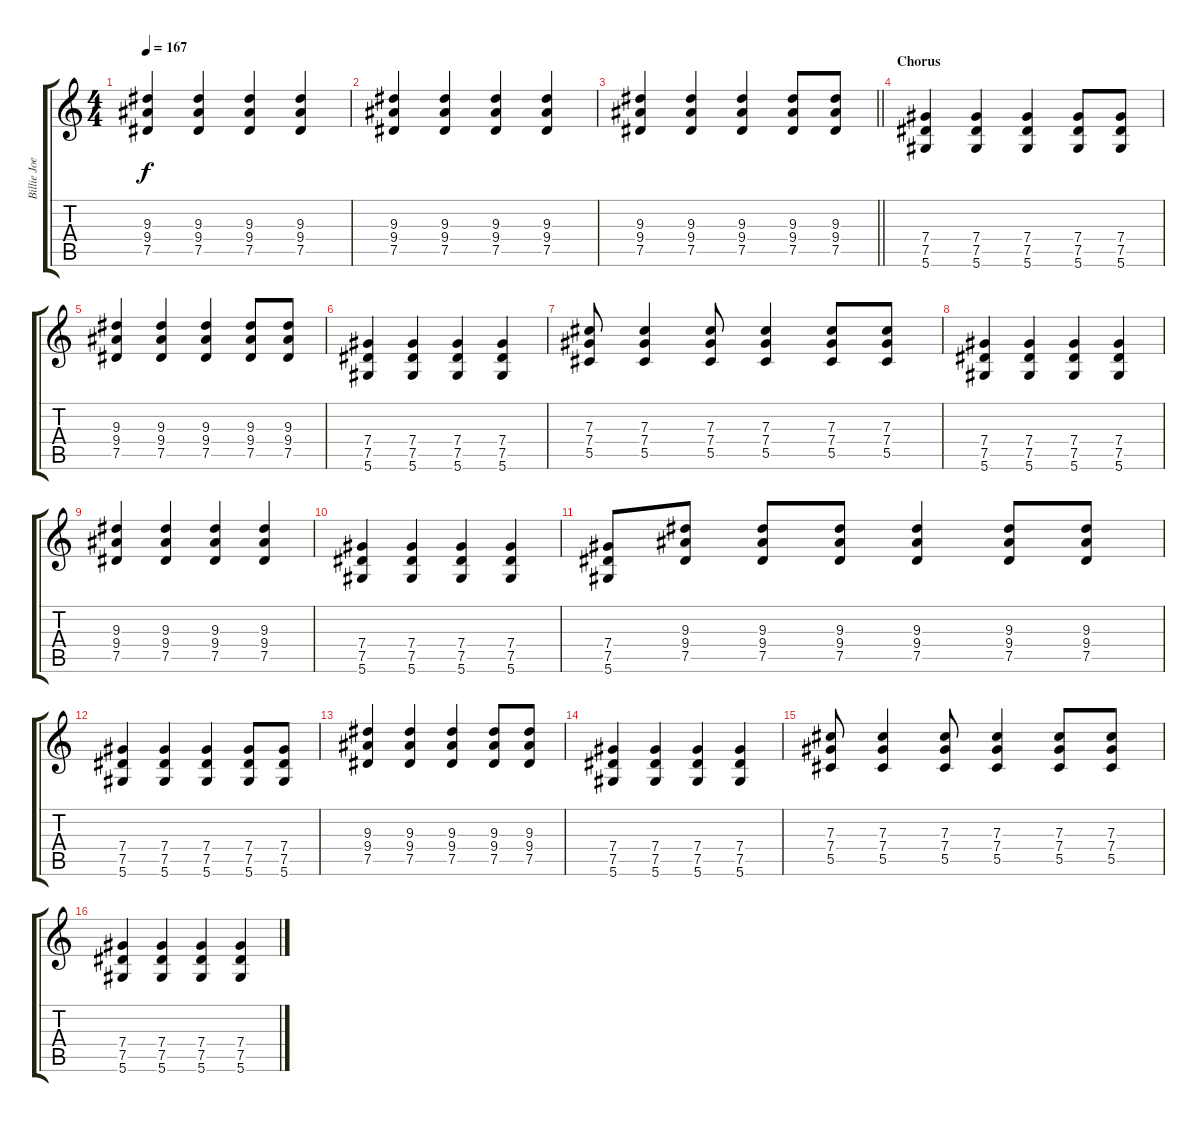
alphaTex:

\track ("Billie Joe Armstrong - Guitar" "Billie Joe") {instrument distortionguitar}
\staff {score tabs}
\tuning (Eb4 Bb3 Gb3 Db3 Ab2 Eb2) {hide}
\ts (4 4)
\tempo 167
\clef g2
\ks c
(9.3 9.4 7.5).4{dy f} (9.3 9.4 7.5).4 (9.3 9.4 7.5).4 (9.3 9.4 7.5).4 |
(9.3 9.4 7.5).4 (9.3 9.4 7.5).4 (9.3 9.4 7.5).4 (9.3 9.4 7.5).4 |
\barLineRight lightlight
(9.3 9.4 7.5).4 (9.3 9.4 7.5).4 (9.3 9.4 7.5).4 (9.3 9.4 7.5).8 (9.3 9.4 7.5).8 |
\section ("" "Chorus")
(7.4 7.5 5.6).4 (7.4 7.5 5.6).4 (7.4 7.5 5.6).4 (7.4 7.5 5.6).8 (7.4 7.5 5.6).8 |
(9.3 9.4 7.5).4 (9.3 9.4 7.5).4 (9.3 9.4 7.5).4 (9.3 9.4 7.5).8 (9.3 9.4 7.5).8 |
(7.4 7.5 5.6).4 (7.4 7.5 5.6).4 (7.4 7.5 5.6).4 (7.4 7.5 5.6).4 |
(7.3 7.4 5.5).8 (7.3 7.4 5.5).4 (7.3 7.4 5.5).8 (7.3 7.4 5.5).4 (7.3 7.4 5.5).8 (7.3 7.4 5.5).8 |
(7.4 7.5 5.6).4 (7.4 7.5 5.6).4 (7.4 7.5 5.6).4 (7.4 7.5 5.6).4 |
(9.3 9.4 7.5).4 (9.3 9.4 7.5).4 (9.3 9.4 7.5).4 (9.3 9.4 7.5).4 |
(7.4 7.5 5.6).4 (7.4 7.5 5.6).4 (7.4 7.5 5.6).4 (7.4 7.5 5.6).4 |
(7.4 7.5 5.6).8 (9.3 9.4 7.5).8 (9.3 9.4 7.5).8 (9.3 9.4 7.5).8 (9.3 9.4 7.5).4 (9.3 9.4 7.5).8 (9.3 9.4 7.5).8 |
(7.4 7.5 5.6).4 (7.4 7.5 5.6).4 (7.4 7.5 5.6).4 (7.4 7.5 5.6).8 (7.4 7.5 5.6).8 |
(9.3 9.4 7.5).4 (9.3 9.4 7.5).4 (9.3 9.4 7.5).4 (9.3 9.4 7.5).8 (9.3 9.4 7.5).8 |
(7.4 7.5 5.6).4 (7.4 7.5 5.6).4 (7.4 7.5 5.6).4 (7.4 7.5 5.6).4 |
(7.3 7.4 5.5).8 (7.3 7.4 5.5).4 (7.3 7.4 5.5).8 (7.3 7.4 5.5).4 (7.3 7.4 5.5).8 (7.3 7.4 5.5).8 |
(7.4 7.5 5.6).4 (7.4 7.5 5.6).4 (7.4 7.5 5.6).4 (7.4 7.5 5.6).4
